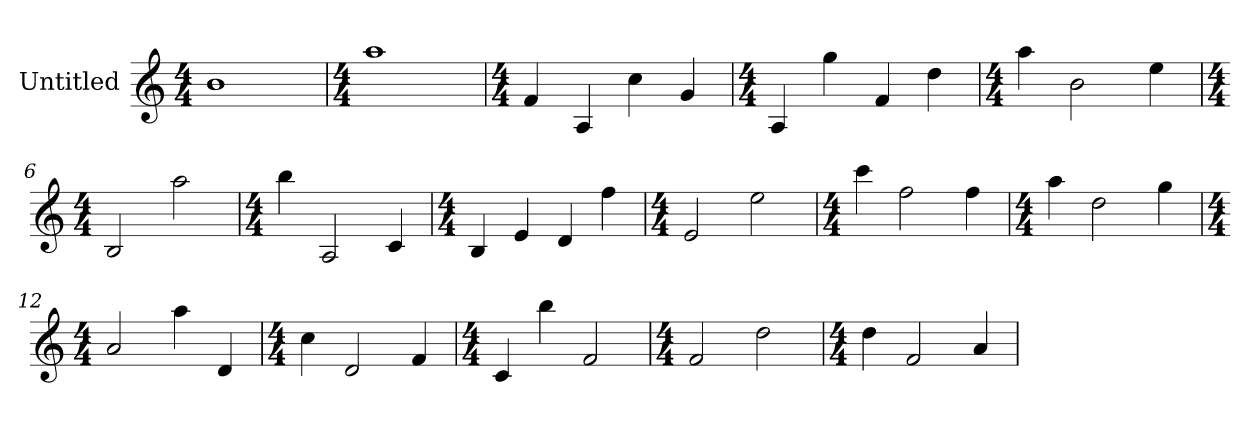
**kern
*part1
*staff1
*I"Untitled
*k[]
*C:
*M4/4
=1
1b
=2
*k[]
*C:
*M4/4
1aa
=3
*k[]
*C:
*M4/4
4f
4A
4cc
4g
=4
*k[]
*C:
*M4/4
4A
4gg
4f
4dd
=5
*k[]
*C:
*M4/4
4aa
2b
4ee
=6
*k[]
*C:
*M4/4
2B
2aa
=7
*k[]
*C:
*M4/4
4bb
2A
4c
=8
*k[]
*C:
*M4/4
4B
4e
4d
4ff
=9
*k[]
*C:
*M4/4
2e
2ee
=10
*k[]
*C:
*M4/4
4ccc
2ff
4ff
=11
*k[]
*C:
*M4/4
4aa
2dd
4gg
=12
*k[]
*C:
*M4/4
2a
4aa
4d
=13
*k[]
*C:
*M4/4
4cc
2d
4f
=14
*k[]
*C:
*M4/4
4c
4bb
2f
=15
*k[]
*C:
*M4/4
2f
2dd
=16
*k[]
*C:
*M4/4
4dd
2f
4a
=
*-
